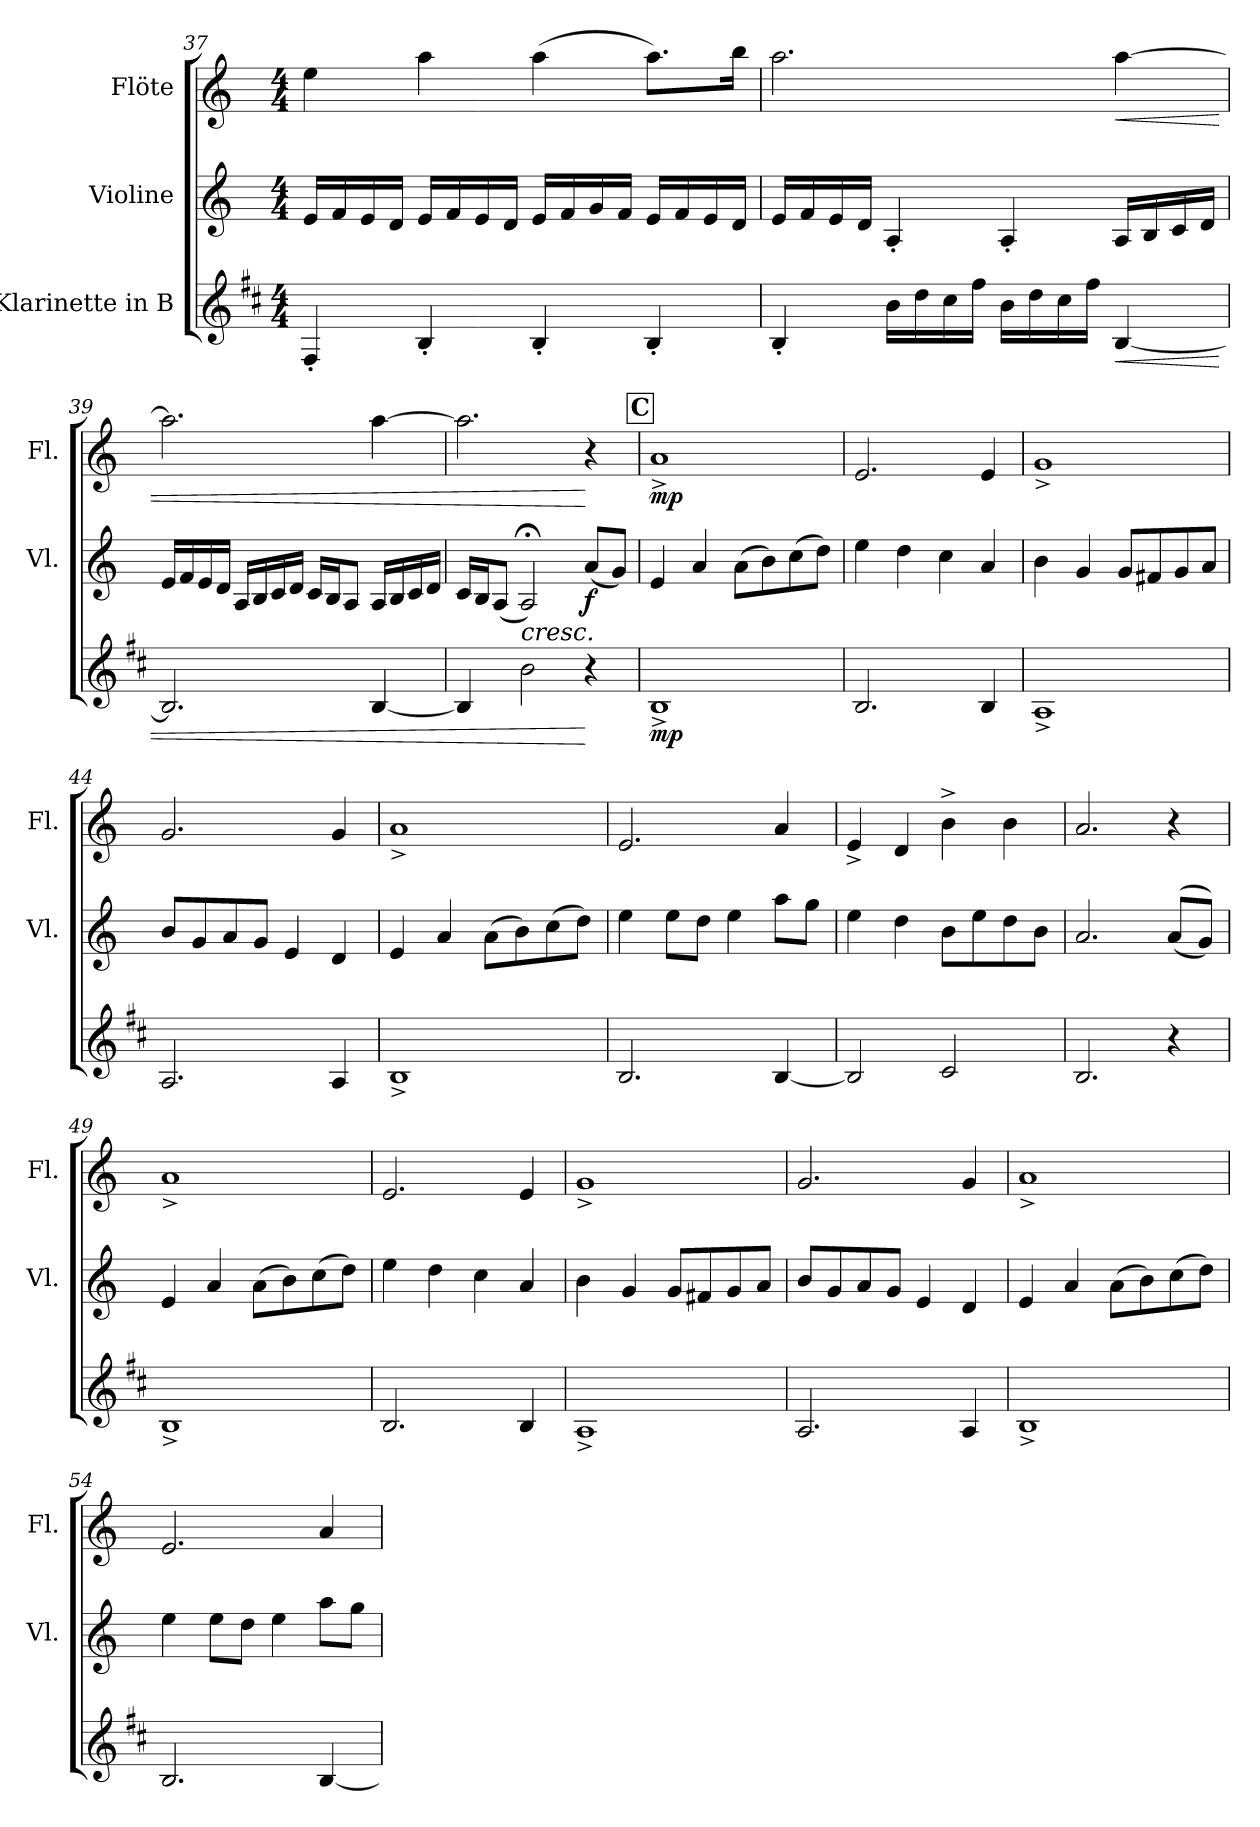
**kern	**dynam	**kern	**dynam	**kern	**dynam
*part3	*part3	*part2	*part2	*part1	*part1
*staff3	*staff3	*staff2	*staff2	*staff1	*staff1
*I"Klarinette in B	*	*I"Violine	*	*I"Flöte	*
*	*	*I'Vl.	*	*I'Fl.	*
!!LO:LB:g=z
*clefG2	*	*clefG2	*	*clefG2	*
*ITrd1c2	*	*	*	*	*
*k[]	*	*k[]	*	*k[]	*
*M4/4	*	*M4/4	*	*M4/4	*
=37	=37	=37	=37	=37	=37
4E'/	.	16e/LL	.	4ee\	.
.	.	16f/	.	.	.
.	.	16e/	.	.	.
.	.	16d/JJ	.	.	.
4A'/	.	16e/LL	.	4aa\	.
.	.	16f/	.	.	.
.	.	16e/	.	.	.
.	.	16d/JJ	.	.	.
4A'/	.	16e/LL	.	(>4aa\	.
.	.	16f/	.	.	.
.	.	16g/	.	.	.
.	.	16f/JJ	.	.	.
4A'/	.	16e/LL	.	8.aa\L)	.
.	.	16f/	.	.	.
.	.	16e/	.	.	.
.	.	16d/JJ	.	16bb\Jk	.
=38	=38	=38	=38	=38	=38
4A'/	.	16e/LL	.	2.aa\	.
.	.	16f/	.	.	.
.	.	16e/	.	.	.
.	.	16d/JJ	.	.	.
16a\LL	.	4A'/	.	.	.
16cc\	.	.	.	.	.
16b\	.	.	.	.	.
16ee\JJ	.	.	.	.	.
16a\LL	.	4A'/	.	.	.
16cc\	.	.	.	.	.
16b\	.	.	.	.	.
16ee\JJ	.	.	.	.	.
!	!LO:HP:b	!	!	!	!LO:HP:b
[4A/	<	16A/LL	.	[4aa\	<
.	.	16B/	.	.	.
.	.	16c/	.	.	.
.	.	16d/JJ	.	.	.
!!LO:LB:g=z
=39	=39	=39	=39	=39	=39
2.A/]	.	16e/LL	.	2.aa\]	.
.	.	16f/	.	.	.
.	.	16e/	.	.	.
.	.	16d/JJ	.	.	.
.	.	16A/LL	.	.	.
.	.	16B/	.	.	.
.	.	16c/	.	.	.
.	.	16d/JJ	.	.	.
.	.	16c/LL	.	.	.
.	.	16B/J	.	.	.
.	.	8A/J	.	.	.
[4A/	.	16A/LL	.	[4aa\	.
.	.	16B/	.	.	.
.	.	16c/	.	.	.
.	.	16d/JJ	.	.	.
=40	=40	=40	=40	=40	=40
4A/]	.	16c/LL	.	2.aa\]	.
.	.	16B/J	.	.	.
.	.	(<8A/J	.	.	.
!	!	!	!LO:HP:b	!	!
2a\	.	2A;</)	<	.	.
!	!	!	!LO:DY:b	!	!
4r	[	(<8a/L	f	4r	[
.	.	8g/J)	.	.	.
.	.	.	[	.	.
!!LO:REH:place=s1:a:B:fs=14:t=C
=41	=41	=41	=41	=41	=41
!	!LO:DY:b	!	!	!	!LO:DY:b
1A^	mp	4e/	.	1a^	mp
.	.	4a/	.	.	.
.	.	(>8a\L	.	.	.
.	.	8b\)	.	.	.
.	.	(>8cc\	.	.	.
.	.	8dd\J)	.	.	.
=42	=42	=42	=42	=42	=42
2.A/	.	4ee\	.	2.e/	.
.	.	4dd\	.	.	.
.	.	4cc\	.	.	.
4A/	.	4a/	.	4e/	.
!!LO:LB:g=z
=43	=43	=43	=43	=43	=43
1G^	.	4b\	.	1g^	.
.	.	4g/	.	.	.
.	.	8g/L	.	.	.
.	.	8f#X/	.	.	.
.	.	8g/	.	.	.
.	.	8a/J	.	.	.
=44	=44	=44	=44	=44	=44
2.G/	.	8b/L	.	2.g/	.
.	.	8g/	.	.	.
.	.	8a/	.	.	.
.	.	8g/J	.	.	.
.	.	4e/	.	.	.
4G/	.	4d/	.	4g/	.
=45	=45	=45	=45	=45	=45
1A^	.	4e/	.	1a^	.
.	.	4a/	.	.	.
.	.	(>8a\L	.	.	.
.	.	8b\)	.	.	.
.	.	(>8cc\	.	.	.
.	.	8dd\J)	.	.	.
=46	=46	=46	=46	=46	=46
2.A/	.	4ee\	.	2.e/	.
.	.	8ee\L	.	.	.
.	.	8dd\J	.	.	.
.	.	4ee\	.	.	.
[4A/	.	8aa\L	.	4a/	.
.	.	8gg\J	.	.	.
=47	=47	=47	=47	=47	=47
2A/]	.	4ee\	.	4e^/	.
.	.	4dd\	.	4d/	.
2B/	.	8b\L	.	4b^\	.
.	.	8ee\	.	.	.
.	.	8dd\	.	4b\	.
.	.	8b\J	.	.	.
=48	=48	=48	=48	=48	=48
2.A/	.	2.a/	.	2.a/	.
4r	.	(<(<8a/L	.	4r	.
.	.	8g/J))	.	.	.
!!LO:PB:g=z
=49	=49	=49	=49	=49	=49
1A^	.	4e/	.	1a^	.
.	.	4a/	.	.	.
.	.	(>8a\L	.	.	.
.	.	8b\)	.	.	.
.	.	(>8cc\	.	.	.
.	.	8dd\J)	.	.	.
=50	=50	=50	=50	=50	=50
2.A/	.	4ee\	.	2.e/	.
.	.	4dd\	.	.	.
.	.	4cc\	.	.	.
4A/	.	4a/	.	4e/	.
=51	=51	=51	=51	=51	=51
1G^	.	4b\	.	1g^	.
.	.	4g/	.	.	.
.	.	8g/L	.	.	.
.	.	8f#X/	.	.	.
.	.	8g/	.	.	.
.	.	8a/J	.	.	.
=52	=52	=52	=52	=52	=52
2.G/	.	8b/L	.	2.g/	.
.	.	8g/	.	.	.
.	.	8a/	.	.	.
.	.	8g/J	.	.	.
.	.	4e/	.	.	.
4G/	.	4d/	.	4g/	.
=53	=53	=53	=53	=53	=53
1A^	.	4e/	.	1a^	.
.	.	4a/	.	.	.
.	.	(>8a\L	.	.	.
.	.	8b\)	.	.	.
.	.	(>8cc\	.	.	.
.	.	8dd\J)	.	.	.
=54	=54	=54	=54	=54	=54
2.A/	.	4ee\	.	2.e/	.
.	.	8ee\L	.	.	.
.	.	8dd\J	.	.	.
.	.	4ee\	.	.	.
[4A/	.	8aa\L	.	4a/	.
.	.	8gg\J	.	.	.
=	=	=	=	=	=
*-	*-	*-	*-	*-	*-
